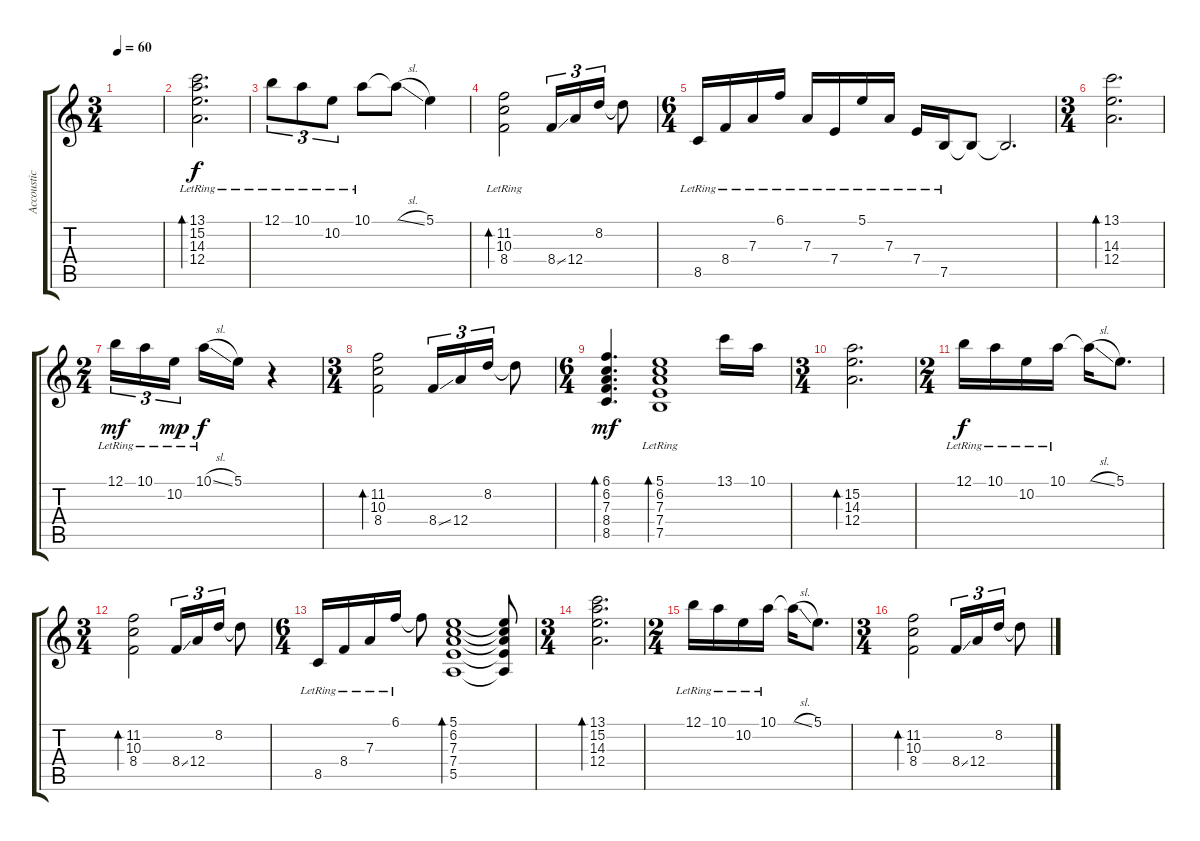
\track ("Accoustic" "Accoustic") {instrument acousticguitarnylon}
\staff {score tabs}
\tuning (B3 Gb3 D3 A2 E2 B1) {hide}
\ts (3 4)
\tempo 60
\clef g2
\ks c
|
(13.1 15.2{lr} 14.3 12.4{lr}).2{d bd 240} |
12.1{lr}.8{tu (3 2) dy f} 10.1{lr}.8{tu (3 2)} 10.2{lr}.8{tu (3 2)} 10.1{lr}.8 10.1{sl t}.8 5.1.4 |
(11.2{lr} 10.3{lr} 8.4{lr}).2{bd 480} 8.4{ss}.16{tu (3 2)} 12.4.16{tu (3 2)} 8.2.16{tu (3 2)} 8.2{t}.8 |
\ts (6 4)
8.5{lr}.16 8.4{lr}.16 7.3{lr}.16 6.1{lr}.16 7.3{lr}.16 7.4{lr}.16 5.1{lr}.16 7.3{lr}.16 7.4{lr}.16 7.5{lr}.16 7.5{t}.8 7.5{t}.2{d} |
\ts (3 4)
(13.1 14.3 12.4).2{d bd 480} |
\ts (2 4)
12.1{lr}.16{tu (3 2) dy mf} 10.1{lr}.16{tu (3 2)} 10.2{lr}.16{tu (3 2) dy mp beam splitsecondary} 10.1{sl lr}.16{dy f} 5.1.16 r.4 |
\ts (3 4)
(11.2 10.3 8.4).2{bd 240} 8.4{ss}.16{tu (3 2)} 12.4.16{tu (3 2)} 8.2.16{tu (3 2)} 8.2{t}.8 |
\ts (6 4)
(6.1 6.2 7.3 8.4 8.5).4{d bd 480 dy mf} (5.1{lr} 6.2{lr} 7.3{lr} 7.4{lr} 7.5{lr}).1{bd 480} 13.1.16 10.1.16 |
\ts (3 4)
(15.2 14.3 12.4).2{d bd 60} |
\ts (2 4)
12.1{lr}.16{dy f} 10.1{lr}.16 10.2{lr}.16 10.1{lr}.16 10.1{sl t}.16 5.1.8{d} |
\ts (3 4)
(11.2 10.3 8.4).2{bd 240} 8.4{ss}.16{tu (3 2)} 12.4.16{tu (3 2)} 8.2.16{tu (3 2)} 8.2{t}.8 |
\ts (6 4)
8.5{lr}.16 8.4{lr}.16 7.3{lr}.16 6.1{lr}.16 6.1{t}.8 (5.1 6.2 7.3 7.4 5.5).1{bd 240} (5.1{t} 6.2{t} 7.3{t} 7.4{t} 5.5{t}).8 |
\ts (3 4)
(13.1 15.2 14.3 12.4).2{d bd 240} |
\ts (2 4)
12.1{lr}.16 10.1{lr}.16 10.2{lr}.16 10.1{lr}.16 10.1{sl t}.16 5.1.8{d} |
\ts (3 4)
(11.2 10.3 8.4).2{bd 240} 8.4{ss}.16{tu (3 2)} 12.4.16{tu (3 2)} 8.2.16{tu (3 2)} 8.2{t}.8
